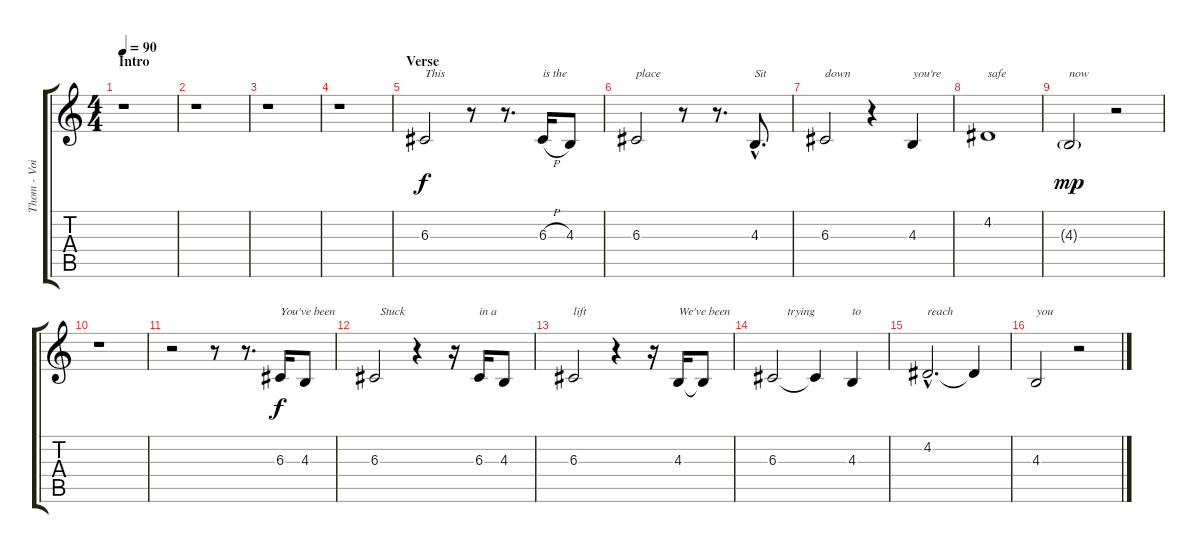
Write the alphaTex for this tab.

\track ("Thom - Voice" "Thom - Voi") {instrument flute}
\staff {score tabs}
\tuning (E4 B3 G3 D3 A2 E2) {hide}
\ts (4 4)
\section ("" "Intro")
\tempo 90
\clef g2
\ks c
r.1{dy f instrument flute} |
r.1 |
r.1 |
r.1 |
\section ("" "Verse")
6.3.2{txt "This"} r.8 r.8{d} 6.3{h}.16{txt "is the"} 4.3.8 |
6.3.2{txt "place"} r.8 r.8{d} 4.3{hac}.8{d txt "Sit"} |
6.3.2{txt "down"} r.4 4.3.4{txt "you're"} |
4.2.1{txt "safe"} |
4.3{g}.2{txt "now" dy mp} r.2 |
r.1 |
r.2 r.8 r.8{d} 6.3.16{txt "You've been" dy f} 4.3.8 |
6.3.2{txt "  Stuck"} r.4 r.16 6.3.16{txt "in a"} 4.3.8 |
6.3.2{txt "lift"} r.4 r.16 4.3.16{txt "We've been"} 4.3{t}.8 |
6.3.2{txt "     trying"} 6.3{t}.4 4.3.4{txt "to"} |
4.2{hac}.2{d txt "reach"} 4.2{t}.4 |
4.3.2{txt "you"} r.2
